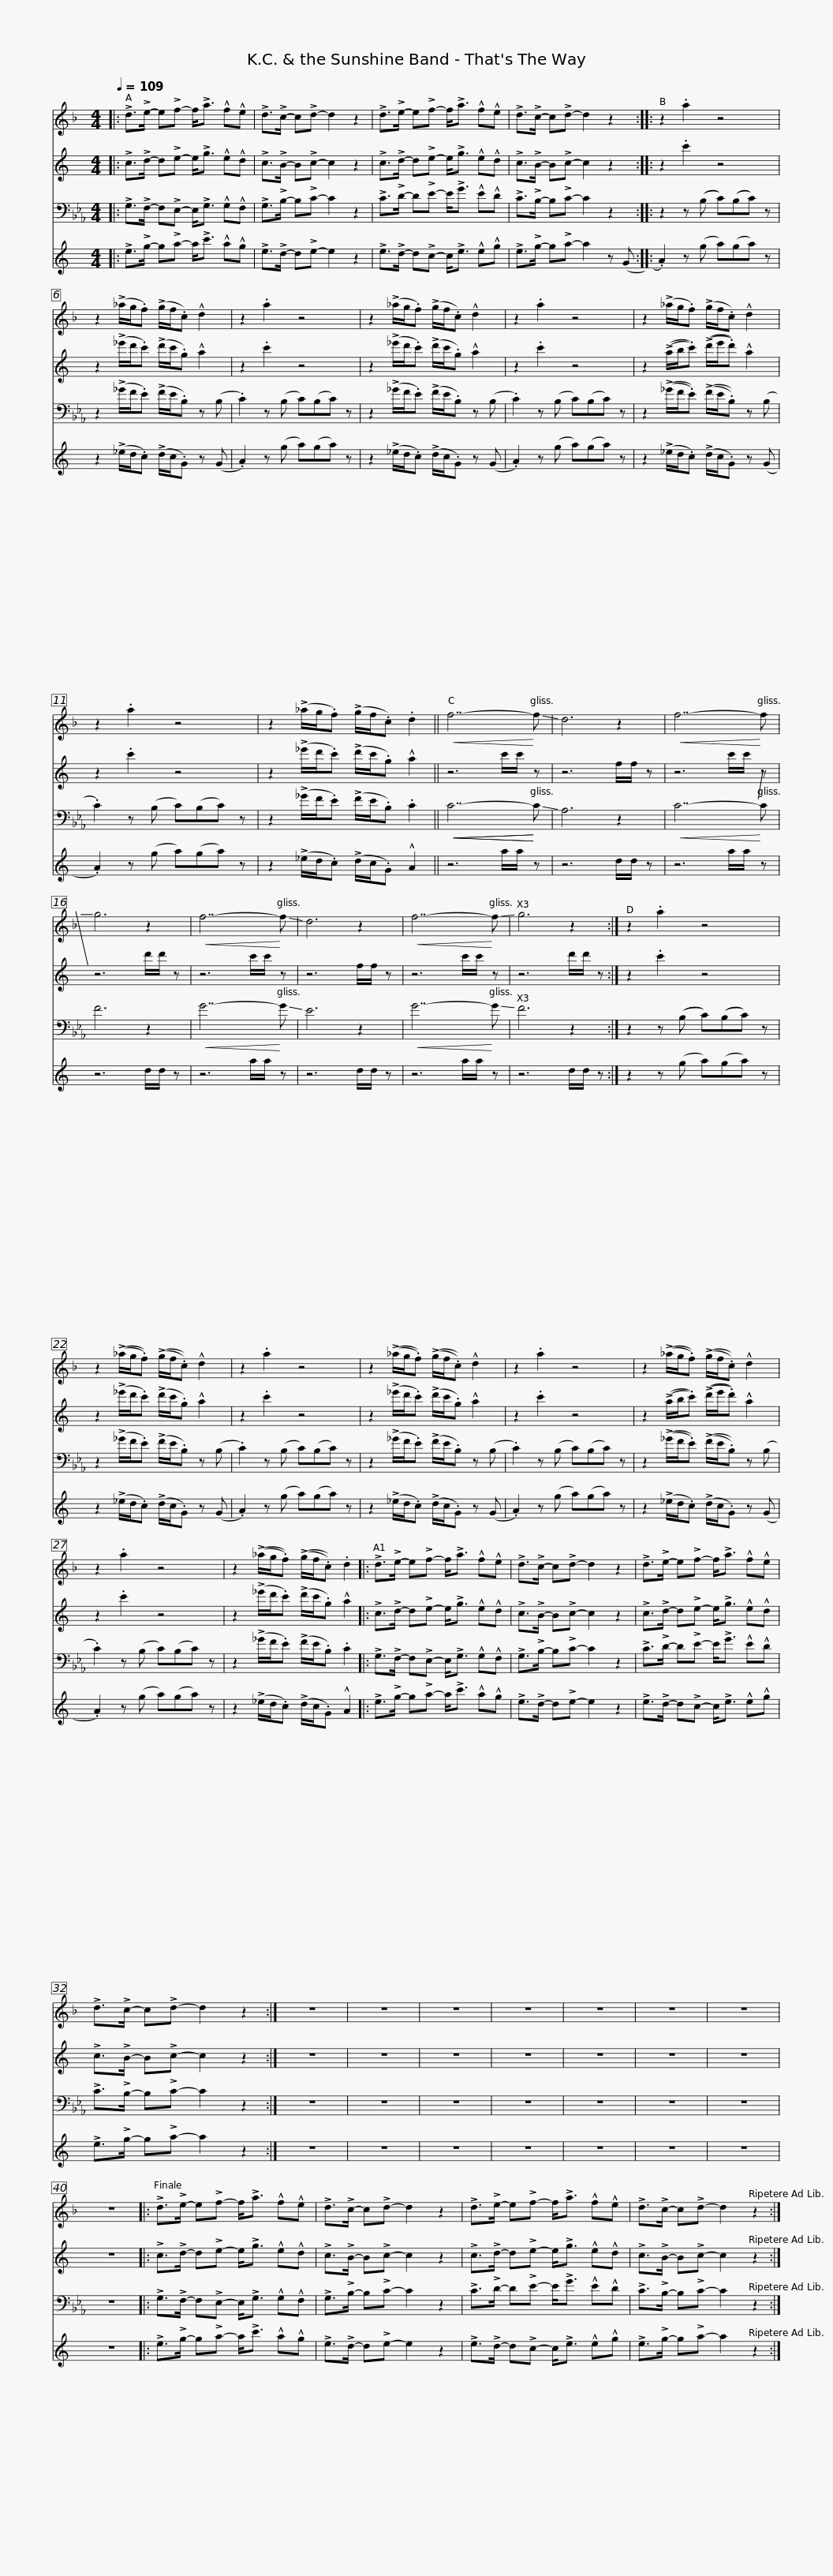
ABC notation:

X:1
%%score 1 2 3 4
L:1/8
Q:1/4=109
M:4/4
I:linebreak $
K:Eb
V:1 treble transpose=-2
V:2 treble transpose=-9
V:3 bass
V:4 treble transpose=-21
V:1
[K:F]|: !>!d>!>!e- e!>!f- f<!>!a !^!f!^!e | !>!d>!>!c- c!>!d- d2 z2 | !>!d>!>!e- e!>!f- f<!>!a !^!f!^!e |$ !>!d>!>!c- c!>!d- d2 z2 ::$ z2 .a2 z4 | %5
 z2 (!>!_a/g/.f) (!>!g/f/.c) !^!d2 | z2 .a2 z4 | z2 (!>!_a/g/.f) (!>!g/f/.c) !^!d2 |$ z2 .a2 z4 | z2 (!>!_a/g/.f) (!>!g/f/.c) !^!d2 | %10
 z2 .a2 z4 | z2 (!>!_a/g/.f) (!>!g/f/.c) .d2 ||$!<(! f7-!<)! !-(!f | !-)!d6 z2 |!<(! f7-!<)! !-(!f | %15
 !-)!g6 z2 |!<(! f7-!<)! !-(!f | !-)!d6 z2 |!<(! f7-!<)! !-(!f |$ !-)!g6 z2 :| %20
 z2 .a2 z4 | z2 ((!>!_a/g/.f)) ((!>!g/f/.c)) !^!d2 | z2 .a2 z4 |$ z2 ((!>!_a/g/.f)) ((!>!g/f/.c)) !^!d2 | z2 .a2 z4 | %25
 z2 ((!>!_a/g/.f)) ((!>!g/f/.c)) !^!d2 | z2 .a2 z4 |$ z2 ((!>!_a/g/.f)) ((!>!g/f/.c)) .d2 |: !>!d>!>!e- e!>!f- f<!>!a !^!f!^!e | !>!d>!>!c- c!>!d- d2 z2 | %30
 !>!d>!>!e- e!>!f- f<!>!a !^!f!^!e |$ !>!d>!>!c- c!>!d- d2 z2 :| z8 | z8 | z8 | %35
 z8 | z8 | z8 | z8 | z8 |: %40
 !>!d>!>!e- e!>!f- f<!>!a !^!f!^!e | !>!d>!>!c- c!>!d- d2 z2 | !>!d>!>!e- e!>!f- f<!>!a !^!f!^!e |$ !>!d>!>!c- c!>!d- d2 z2 :| %44
V:2
[K:C]|: !>!c>!>!d- d!>!e- e<!>!g !^!e!^!d | !>!c>!>!B- B!>!c- c2 z2 | !>!c>!>!d- d!>!e- e<!>!g !^!e!^!d |$ !>!c>!>!B- B!>!c- c2 z2 ::$ z2 .c'2 z4 | %5
 z2 (!>!_e'/d'/.c') (!>!d'/c'/.g) !^!a2 | z2 .c'2 z4 | z2 (!>!_e'/d'/.c') (!>!d'/c'/.g) !^!a2 |$ z2 .c'2 z4 | z2 ((!>!a/b/.c')) ((!>!d'/e'/.d')) !^!a2 | %10
 z2 .c'2 z4 | z2 (!>!_e'/d'/.c') (!>!d'/c'/.g) !^!a2 ||$ z6 c'/c'/ z | z6 f/f/ z | z6 c'/c'/ z | %15
 z6 d'/d'/ z | z6 c'/c'/ z | z6 f/f/ z | z6 c'/c'/ z |$ z6 d'/d'/ z :| %20
 z2 .c'2 z4 | z2 (!>!_e'/d'/.c') (!>!d'/c'/.g) !^!a2 | z2 .c'2 z4 |$ z2 (!>!_e'/d'/.c') (!>!d'/c'/.g) !^!a2 | z2 .c'2 z4 | %25
 z2 ((!>!a/b/.c')) ((!>!d'/e'/.d')) !^!a2 | z2 .c'2 z4 |$ z2 (!>!_e'/d'/.c') (!>!d'/c'/.g) !^!a2 |: !>!c>!>!d- d!>!e- e<!>!g !^!e!^!d | !>!c>!>!B- B!>!c- c2 z2 | %30
 !>!c>!>!d- d!>!e- e<!>!g !^!e!^!d |$ !>!c>!>!B- B!>!c- c2 z2 :| z8 | z8 | z8 | %35
 z8 | z8 | z8 | z8 | z8 |: %40
 !>!c>!>!d- d!>!e- e<!>!g !^!e!^!d | !>!c>!>!B- B!>!c- c2 z2 | !>!c>!>!d- d!>!e- e<!>!g !^!e!^!d |$ !>!c>!>!B- B!>!c- c2 z2 :| %44
V:3
|: !>!G,>!>!F,- F,!>!E,- E,<!>!G, !^!G,!^!F, | !>!G,>!>!B,- B,!>!C- C2 z2 | !>!C>!>!D- D!>!E- E<!>!G !^!E!^!D |$ !>!C>!>!B,- B,!>!C- C2 z2 ::$ z2 z ((B, C))((B,C)) z | %5
 z2 (!>!_G/F/.E) (!>!F/E/.B,) z (B, | .C2) z (B, C)(B,C) z | z2 (!>!_G/F/.E) (!>!F/E/.B,) z (B, |$ .C2) z (B, C)(B,C) z | z2 ((!>!_G/F/.E)) ((!>!F/E/.B,)) z (B, | %10
 .C2) z (B, C)(B,C) z | z2 (!>!_G/F/.E) (!>!F/E/.B,) .C2 ||$!<(!!<(! C7-!<)!!<)! !-(!C | !-)!A,6 z2 |!<(! C7-!<)! !-(!C | %15
 !-)!F6 z2 |!<(! G7-!<)! !-(!G | !-)!E6 z2 |!<(! G7-!<)! !-(!G |$ !-)!F6 z2 :| %20
 z2 z ((B, C))((B,C)) z | z2 (!>!_G/F/.E) (!>!F/E/.B,) z (B, | .C2) z (B, C)(B,C) z |$ z2 (!>!_G/F/.E) (!>!F/E/.B,) z (B, | .C2) z (B, C)(B,C) z | %25
 z2 ((!>!_G/F/.E)) ((!>!F/E/.B,)) z (B, | .C2) z (B, C)(B,C) z |$ z2 (!>!_G/F/.E) (!>!F/E/.B,) .C2 |: !>!G,>!>!F,- F,!>!E,- E,<!>!G, !^!G,!^!F, | !>!G,>!>!B,- B,!>!C- C2 z2 | %30
 !>!C>!>!D- D!>!E- E<!>!G !^!E!^!D |$ !>!C>!>!B,- B,!>!C- C2 z2 :| z8 | z8 | z8 | %35
 z8 | z8 | z8 | z8 | z8 |: %40
 !>!G,>!>!F,- F,!>!E,- E,<!>!G, !^!G,!^!F, | !>!G,>!>!B,- B,!>!C- C2 z2 | !>!C>!>!D- D!>!E- E<!>!G !^!E!^!D |$ !>!C>!>!B,- B,!>!C- C2 z2 :| %44
V:4
[K:C]|: !>!e>!>!g- g!>!a- a<!>!c' !^!a!^!g | !>!e>!>!d- d!>!e- e2 z2 | !>!e>!>!d- d!>!c- c<!>!e !^!e!^!g |$ !>!e>!>!g- g!>!a- a2 z (G ::$ .A2) z (g a)(ga) z | %5
 z2 (!>!_e/d/.c) (!>!d/c/.G) z (G | .A2) z (g a)(ga) z | z2 (!>!_e/d/.c) (!>!d/c/.G) z (G |$ .A2) z (g a)(ga) z | z2 (!>!_e/d/.c) (!>!d/c/.G) z (G | %10
 .A2) z (g a)(ga) z | z2 (!>!_e/d/.c) (!>!d/c/.G) !^!A2 ||$ z6 a/a/ z | z6 d/d/ z | z6 a/a/ z | %15
 z6 d/d/ z | z6 a/a/ z | z6 d/d/ z | z6 a/a/ z |$ z6 d/d/ z :| %20
 z2 z (g a)(ga) z | z2 (!>!_e/d/.c) (!>!d/c/.G) z (G | .A2) z (g a)(ga) z |$ z2 (!>!_e/d/.c) (!>!d/c/.G) z (G | .A2) z (g a)(ga) z | %25
 z2 (!>!_e/d/.c) (!>!d/c/.G) z (G | .A2) z (g a)(ga) z |$ z2 (!>!_e/d/.c) (!>!d/c/.G) !^!A2 |: !>!e>!>!g- g!>!a- a<!>!c' !^!a!^!g | !>!e>!>!d- d!>!e- e2 z2 | %30
 !>!e>!>!d- d!>!c- c<!>!e !^!e!^!g |$ !>!e>!>!g- g!>!a- a2 z2 :| z8 | z8 | z8 | %35
 z8 | z8 | z8 | z8 | z8 |: %40
 !>!e>!>!g- g!>!a- a<!>!c' !^!a!^!g | !>!e>!>!d- d!>!e- e2 z2 | !>!e>!>!d- d!>!c- c<!>!e !^!e!^!g |$ !>!e>!>!g- g!>!a- a2 z2 :| %44
